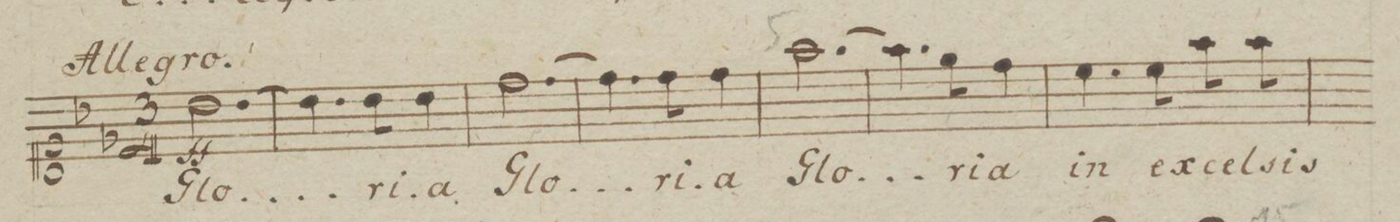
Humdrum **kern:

**kern	**text	**dynam
*I"Canto.	*	*
*clefC1	*	*
*k[b-e-]	*	*
*M3/4	*	*
*	*ij	*
[2.b-\	Glo-	ff
=2	=2	=2
4.b-\]	.	.
8b-\	-ri-	.
4b-\	-a	.
=3	=3	=3
[2.dd\	Glo-	.
=4	=4	=4
4.dd\]	.	.
8dd\	-ri-	.
4dd\	-a	.
=5	=5	=5
[2.ff\	Glo-	.
=6	=6	=6
4.ff\]	.	.
8ee-\	-ri-	.
4dd\	-a	.
=7	=7	=7
4.cc\	in	.
8cc\	ex-	.
8ff\	-cel-	.
8ff\	-sis	.
=8	=8	=8
*-	*-	*-
